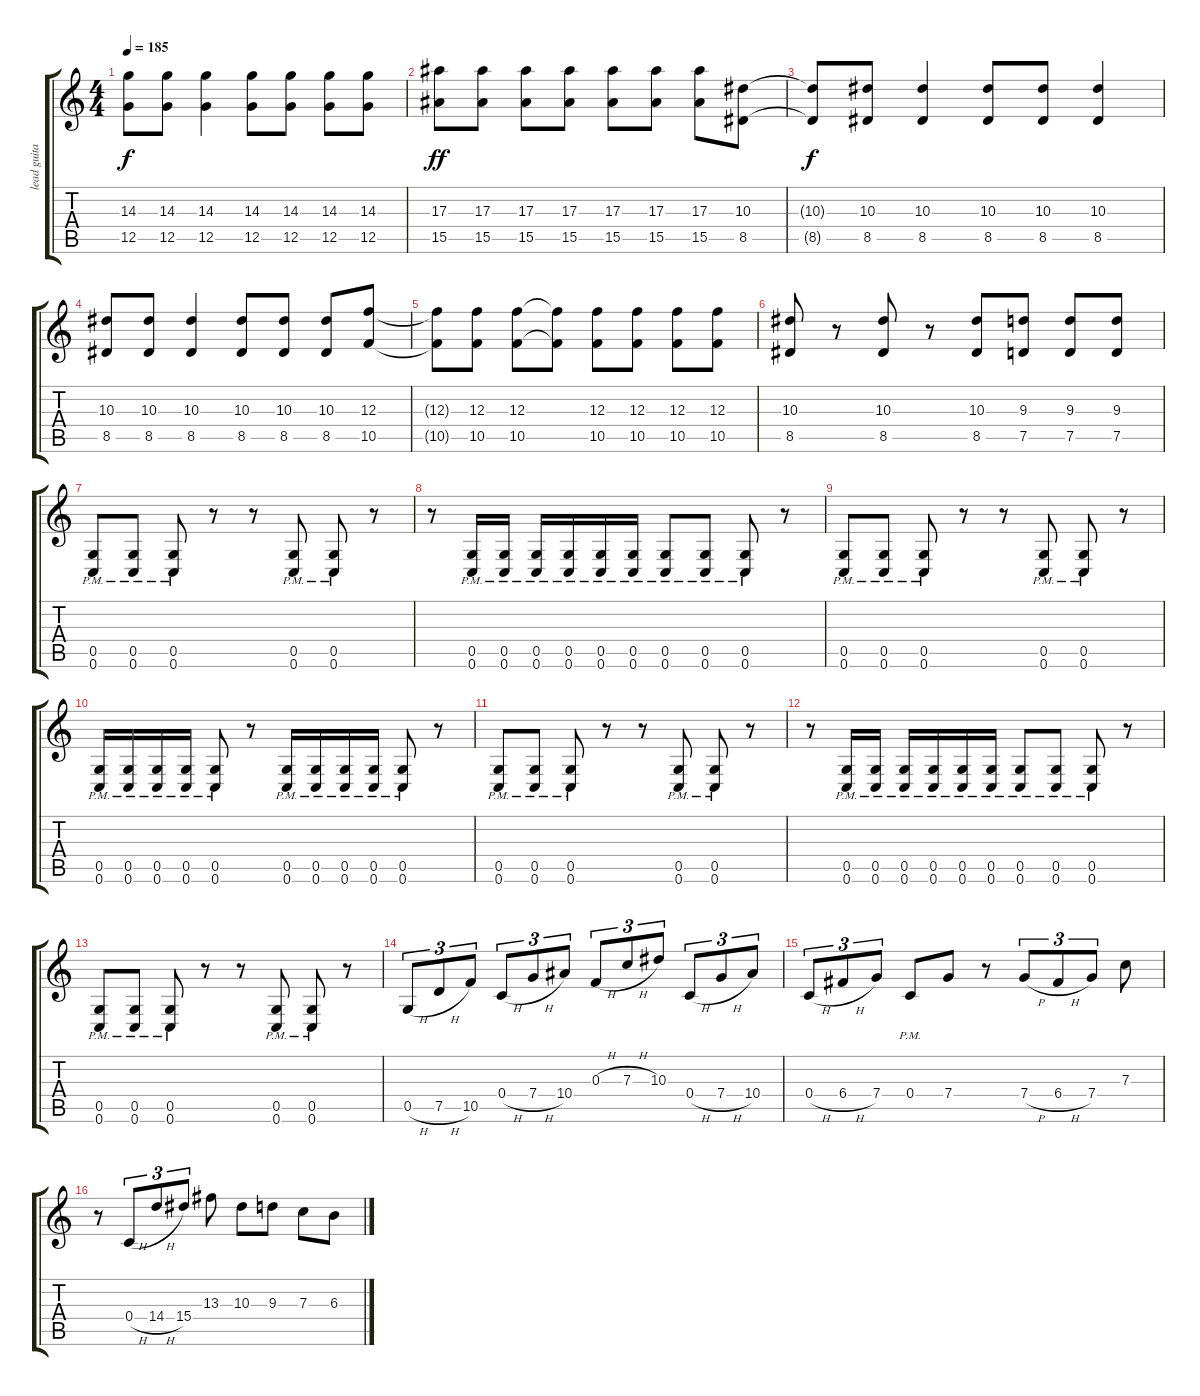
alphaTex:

\track ("lead guitar" "lead guita") {instrument distortionguitar}
\staff {score tabs}
\tuning (D4 A3 F3 C3 G2 C2) {hide}
\ts (4 4)
\tempo 185
\clef g2
\ks c
(14.3{t} 12.5{t}).8{dy f} (14.3 12.5).8 (14.3 12.5).4 (14.3 12.5).8 (14.3 12.5).8 (14.3 12.5).8 (14.3 12.5).8 |
(17.3 15.5).8{dy ff} (17.3 15.5).8 (17.3 15.5).8 (17.3 15.5).8 (17.3 15.5).8 (17.3 15.5).8 (17.3 15.5).8 (10.3 8.5).8 |
(10.3{t} 8.5{t}).8{dy f} (10.3 8.5).8 (10.3 8.5).4 (10.3 8.5).8 (10.3 8.5).8 (10.3 8.5).4 |
(10.3 8.5).8 (10.3 8.5).8 (10.3 8.5).4 (10.3 8.5).8 (10.3 8.5).8 (10.3 8.5).8 (12.3 10.5).8 |
(12.3{t} 10.5{t}).8 (12.3 10.5).8 (12.3 10.5).8 (12.3{t} 10.5{t}).8 (12.3 10.5).8 (12.3 10.5).8 (12.3 10.5).8 (12.3 10.5).8 |
(10.3 8.5).8 r.8 (10.3 8.5).8 r.8 (10.3 8.5).8 (9.3 7.5).8 (9.3 7.5).8 (9.3 7.5).8 |
(0.5{pm} 0.6{pm}).8 (0.5{pm} 0.6{pm}).8 (0.5{pm} 0.6{pm}).8 r.8 r.8 (0.5{pm} 0.6{pm}).8 (0.5{pm} 0.6{pm}).8 r.8 |
r.8 (0.5{pm} 0.6{pm}).16 (0.5{pm} 0.6{pm}).16 (0.5{pm} 0.6{pm}).16 (0.5{pm} 0.6{pm}).16 (0.5{pm} 0.6{pm}).16 (0.5{pm} 0.6{pm}).16 (0.5{pm} 0.6{pm}).8 (0.5{pm} 0.6{pm}).8 (0.5{pm} 0.6{pm}).8 r.8 |
(0.5{pm} 0.6{pm}).8 (0.5{pm} 0.6{pm}).8 (0.5{pm} 0.6{pm}).8 r.8 r.8 (0.5{pm} 0.6{pm}).8 (0.5{pm} 0.6{pm}).8 r.8 |
(0.5{pm} 0.6{pm}).16 (0.5{pm} 0.6{pm}).16 (0.5{pm} 0.6{pm}).16 (0.5{pm} 0.6{pm}).16 (0.5{pm} 0.6{pm}).8 r.8 (0.5{pm} 0.6{pm}).16 (0.5{pm} 0.6{pm}).16 (0.5{pm} 0.6{pm}).16 (0.5{pm} 0.6{pm}).16 (0.5{pm} 0.6{pm}).8 r.8 |
(0.5{pm} 0.6{pm}).8 (0.5{pm} 0.6{pm}).8 (0.5{pm} 0.6{pm}).8 r.8 r.8 (0.5{pm} 0.6{pm}).8 (0.5{pm} 0.6{pm}).8 r.8 |
r.8 (0.5{pm} 0.6{pm}).16 (0.5{pm} 0.6{pm}).16 (0.5{pm} 0.6{pm}).16 (0.5{pm} 0.6{pm}).16 (0.5{pm} 0.6{pm}).16 (0.5{pm} 0.6{pm}).16 (0.5{pm} 0.6{pm}).8 (0.5{pm} 0.6{pm}).8 (0.5{pm} 0.6{pm}).8 r.8 |
(0.5{pm} 0.6{pm}).8 (0.5{pm} 0.6{pm}).8 (0.5{pm} 0.6{pm}).8 r.8 r.8 (0.5{pm} 0.6{pm}).8 (0.5{pm} 0.6{pm}).8 r.8 |
0.5{h}.8{tu (3 2)} 7.5{h}.8{tu (3 2)} 10.5.8{tu (3 2)} 0.4{h}.8{tu (3 2)} 7.4{h}.8{tu (3 2)} 10.4.8{tu (3 2)} 0.3{h}.8{tu (3 2)} 7.3{h}.8{tu (3 2)} 10.3.8{tu (3 2)} 0.4{h}.8{tu (3 2)} 7.4{h}.8{tu (3 2)} 10.4.8{tu (3 2)} |
0.4{h}.8{tu (3 2)} 6.4{h}.8{tu (3 2)} 7.4.8{tu (3 2)} 0.4{pm}.8 7.4.8 r.8 7.4{h}.8{tu (3 2)} 6.4{h}.8{tu (3 2)} 7.4.8{tu (3 2)} 7.3.8 |
r.8 0.4{h}.8{tu (3 2)} 14.4{h}.8{tu (3 2)} 15.4.8{tu (3 2)} 13.3.8 10.3.8 9.3.8 7.3.8 6.3.8
